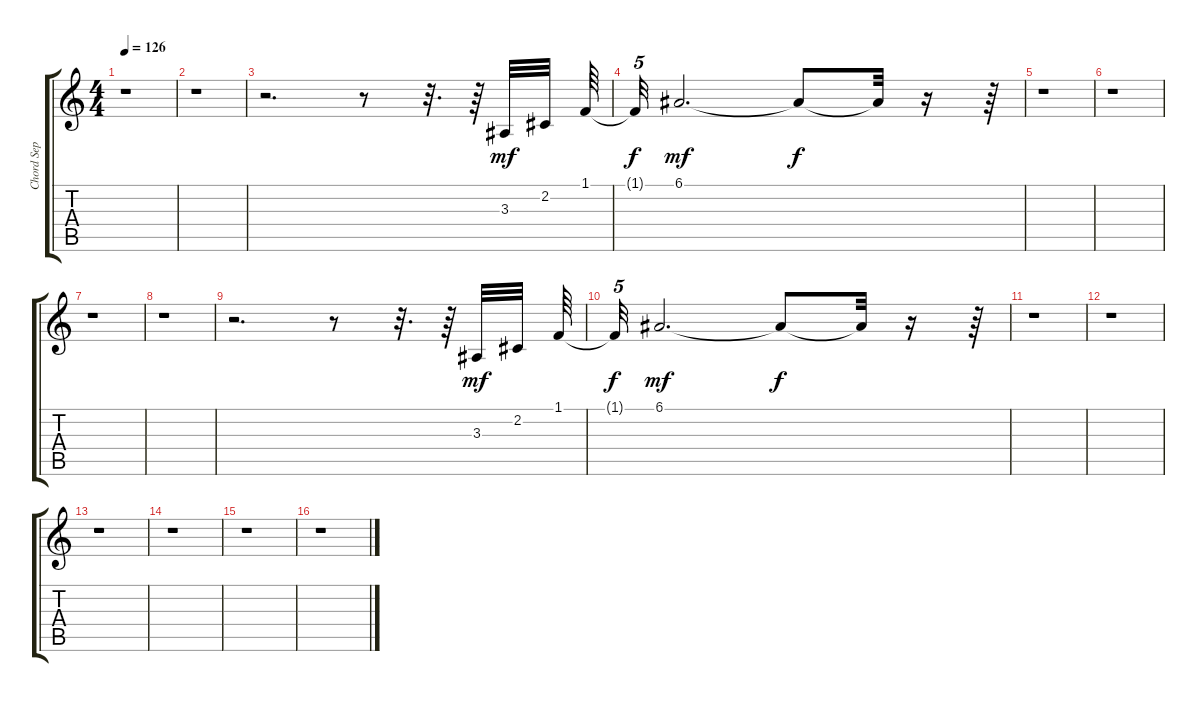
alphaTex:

\track ("Chord Sep" "Chord Sep") {instrument honkytonkpiano}
\staff {score tabs}
\tuning (E4 B3 G3 D3 A2 E2) {hide}
\ts (4 4)
\tempo 126
\clef g2
\ks c
r.1{dy f} |
r.1 |
r.2{d} r.8 r.32{d} r.64 3.3.32{dy mf} 2.2.32 1.1.64 |
1.1{t}.32{tu (5 4) dy f} 6.1.2{d dy mf} 6.1{t}.8{dy f} 6.1{t}.32 r.16 r.64 |
r.1 |
r.1 |
r.1 |
r.1 |
r.2{d} r.8 r.32{d} r.64 3.3.32{dy mf} 2.2.32 1.1.64 |
1.1{t}.32{tu (5 4) dy f} 6.1.2{d dy mf} 6.1{t}.8{dy f} 6.1{t}.32 r.16 r.64 |
r.1 |
r.1 |
r.1 |
r.1 |
r.1 |
r.1
